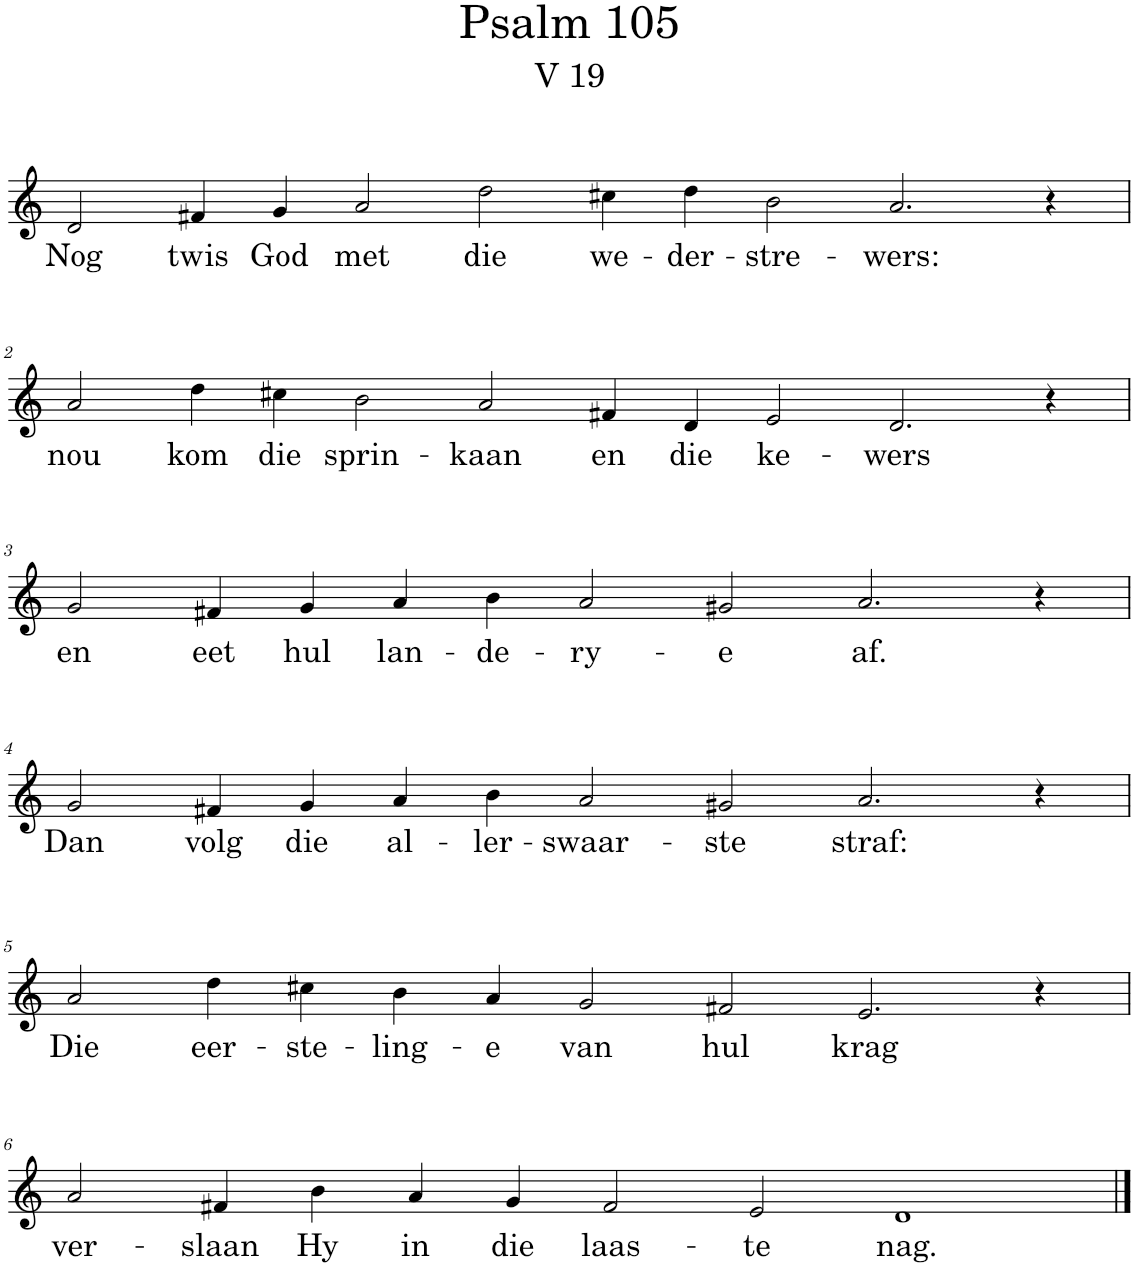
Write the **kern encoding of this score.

**kern	**text
*part1	*part1
*staff1	*staff1
*I"Pipe Organ	*
*I'Org.	*
*clefG2	*
*k[]	*
*M16/4	*
=1	=1
!	!LO:LY:b
2d/	Nog
!	!LO:LY:b
4f#X/	twis
!	!LO:LY:b
4g/	God
!	!LO:LY:b
2a/	met
!	!LO:LY:b
2dd\	die
!	!LO:LY:b
4cc#X\	we-
!	!LO:LY:b
4dd\	-der-
!	!LO:LY:b
2b\	-stre-
!	!LO:LY:b
2.a/	-wers:
4r	.
!!LO:LB:g=z
=2	=2
!	!LO:LY:b
2a/	nou
!	!LO:LY:b
4dd\	kom
!	!LO:LY:b
4cc#X\	die
!	!LO:LY:b
2b\	sprin-
!	!LO:LY:b
2a/	-kaan
!	!LO:LY:b
4f#X/	en
!	!LO:LY:b
4d/	die
!	!LO:LY:b
2e/	ke-
!	!LO:LY:b
2.d/	-wers
4r	.
!!LO:LB:g=z
=3	=3
*M14/4	*
!	!LO:LY:b
2g/	en
!	!LO:LY:b
4f#X/	eet
!	!LO:LY:b
4g/	hul
!	!LO:LY:b
4a/	lan-
!	!LO:LY:b
4b\	-de-
!	!LO:LY:b
2a/	-ry-
!	!LO:LY:b
2g#X/	-e
!	!LO:LY:b
2.a/	af.
4r	.
!!LO:LB:g=z
=4	=4
!	!LO:LY:b
2g/	Dan
!	!LO:LY:b
4f#X/	volg
!	!LO:LY:b
4g/	die
!	!LO:LY:b
4a/	al-
!	!LO:LY:b
4b\	-ler-
!	!LO:LY:b
2a/	-swaar-
!	!LO:LY:b
2g#X/	-ste
!	!LO:LY:b
2.a/	straf:
4r	.
!!LO:LB:g=z
=5	=5
!	!LO:LY:b
2a/	Die
!	!LO:LY:b
4dd\	eer-
!	!LO:LY:b
4cc#X\	-ste-
!	!LO:LY:b
4b\	-ling-
!	!LO:LY:b
4a/	-e
!	!LO:LY:b
2g/	van
!	!LO:LY:b
2f#X/	hul
!	!LO:LY:b
2.e/	krag
4r	.
!!LO:LB:g=z
=6	=6
!	!LO:LY:b
2a/	ver-
!	!LO:LY:b
4f#X/	-slaan
!	!LO:LY:b
4b\	Hy
!	!LO:LY:b
4a/	in
!	!LO:LY:b
4g/	die
!	!LO:LY:b
2f#/	laas-
!	!LO:LY:b
2e/	-te
!	!LO:LY:b
1d	nag.
==	==
*-	*-
